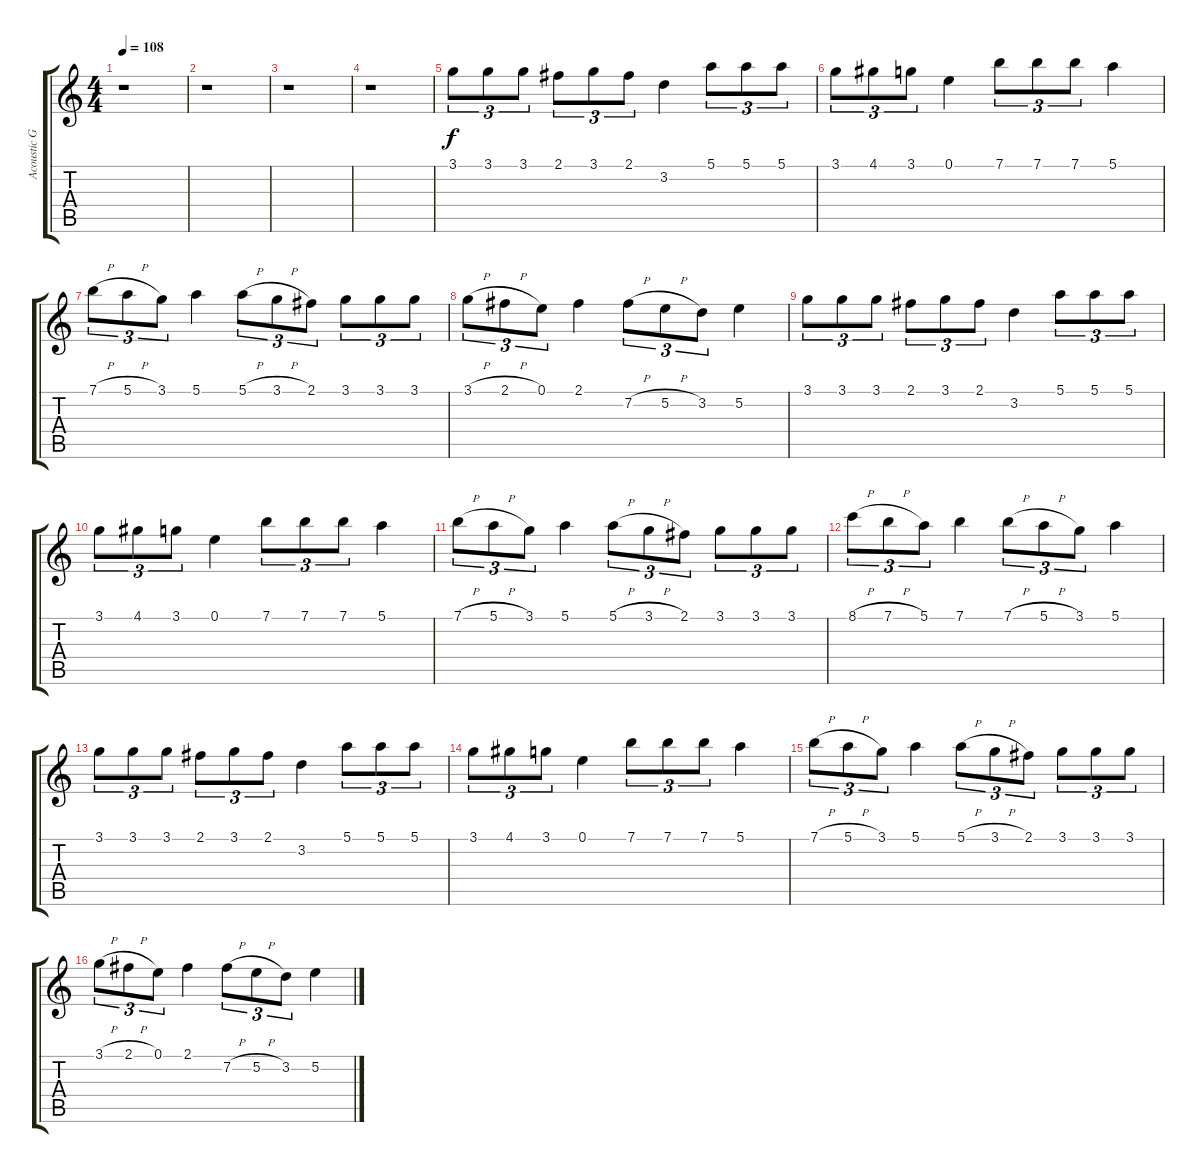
\track ("Acoustic Guitar 1" "Acoustic G") {instrument acousticguitarsteel}
\staff {score tabs}
\tuning (E4 B3 G3 D3 A2 E2) {hide}
\ts (4 4)
\tempo 108
\clef g2
\ks c
r.1{dy f} |
r.1 |
r.1 |
r.1 |
3.1.8{tu (3 2) volume 16 balance 0 instrument overdrivenguitar} 3.1.8{tu (3 2)} 3.1.8{tu (3 2)} 2.1.8{tu (3 2)} 3.1.8{tu (3 2)} 2.1.8{tu (3 2)} 3.2.4 5.1.8{tu (3 2)} 5.1.8{tu (3 2)} 5.1.8{tu (3 2)} |
3.1.8{tu (3 2)} 4.1.8{tu (3 2)} 3.1.8{tu (3 2)} 0.1.4 7.1.8{tu (3 2)} 7.1.8{tu (3 2)} 7.1.8{tu (3 2)} 5.1.4 |
7.1{h}.8{tu (3 2)} 5.1{h}.8{tu (3 2)} 3.1.8{tu (3 2)} 5.1.4 5.1{h}.8{tu (3 2)} 3.1{h}.8{tu (3 2)} 2.1.8{tu (3 2)} 3.1.8{tu (3 2)} 3.1.8{tu (3 2)} 3.1.8{tu (3 2)} |
3.1{h}.8{tu (3 2)} 2.1{h}.8{tu (3 2)} 0.1.8{tu (3 2)} 2.1.4 7.2{h}.8{tu (3 2)} 5.2{h}.8{tu (3 2)} 3.2.8{tu (3 2)} 5.2.4 |
3.1.8{tu (3 2)} 3.1.8{tu (3 2)} 3.1.8{tu (3 2)} 2.1.8{tu (3 2)} 3.1.8{tu (3 2)} 2.1.8{tu (3 2)} 3.2.4 5.1.8{tu (3 2)} 5.1.8{tu (3 2)} 5.1.8{tu (3 2)} |
3.1.8{tu (3 2)} 4.1.8{tu (3 2)} 3.1.8{tu (3 2)} 0.1.4 7.1.8{tu (3 2)} 7.1.8{tu (3 2)} 7.1.8{tu (3 2)} 5.1.4 |
7.1{h}.8{tu (3 2)} 5.1{h}.8{tu (3 2)} 3.1.8{tu (3 2)} 5.1.4 5.1{h}.8{tu (3 2)} 3.1{h}.8{tu (3 2)} 2.1.8{tu (3 2)} 3.1.8{tu (3 2)} 3.1.8{tu (3 2)} 3.1.8{tu (3 2)} |
8.1{h}.8{tu (3 2)} 7.1{h}.8{tu (3 2)} 5.1.8{tu (3 2)} 7.1.4 7.1{h}.8{tu (3 2)} 5.1{h}.8{tu (3 2)} 3.1.8{tu (3 2)} 5.1.4 |
3.1.8{tu (3 2)} 3.1.8{tu (3 2)} 3.1.8{tu (3 2)} 2.1.8{tu (3 2)} 3.1.8{tu (3 2)} 2.1.8{tu (3 2)} 3.2.4 5.1.8{tu (3 2)} 5.1.8{tu (3 2)} 5.1.8{tu (3 2)} |
3.1.8{tu (3 2)} 4.1.8{tu (3 2)} 3.1.8{tu (3 2)} 0.1.4 7.1.8{tu (3 2)} 7.1.8{tu (3 2)} 7.1.8{tu (3 2)} 5.1.4 |
7.1{h}.8{tu (3 2)} 5.1{h}.8{tu (3 2)} 3.1.8{tu (3 2)} 5.1.4 5.1{h}.8{tu (3 2)} 3.1{h}.8{tu (3 2)} 2.1.8{tu (3 2)} 3.1.8{tu (3 2)} 3.1.8{tu (3 2)} 3.1.8{tu (3 2)} |
3.1{h}.8{tu (3 2)} 2.1{h}.8{tu (3 2)} 0.1.8{tu (3 2)} 2.1.4 7.2{h}.8{tu (3 2)} 5.2{h}.8{tu (3 2)} 3.2.8{tu (3 2)} 5.2.4
